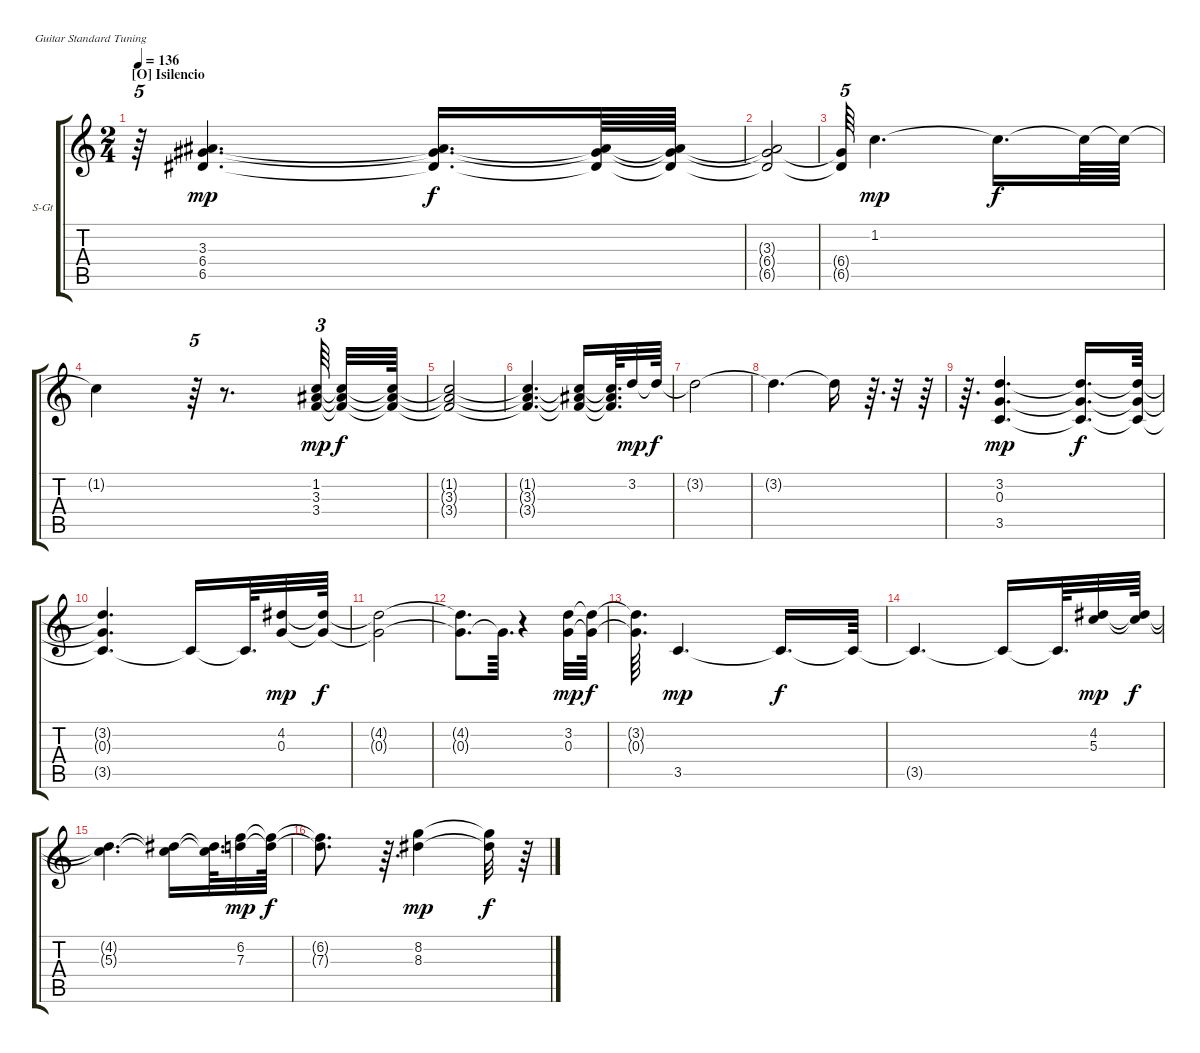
\bracketExtendMode groupsimilarinstruments
\firstSystemTrackNameOrientation horizontal
\otherSystemsTrackNameOrientation horizontal
\track ("cama," "S-Gt") {solo instrument synthstrings1}
\staff {score tabs}
\tuning (E4 B3 G3 D3 A2 E2)
\displaytranspose 12
\ts (2 4)
\section ("O" "Isilencio")
\tempo 136
\clef g2
\ks c
r.64{tu (5 4) dy f} (3.3 6.4 6.5).4{d dy mp} (3.3{t} 6.4{t} 6.5{t}).16{d dy f} (3.3{t} 6.4{t} 6.5{t}).64 (3.3{t} 6.4{t} 6.5{t}).64 |
(3.3{t} 6.4{t} 6.5{t}).2 |
(6.4{t} 6.5{t}).64{tu (5 4)} 1.2.4{d dy mp} 1.2{t}.16{d dy f} 1.2{t}.64 1.2{t}.64 |
1.2{t}.4 r.64{tu (5 4)} r.8{d} (1.2 3.3 3.4).64{tu (3 2) dy mp} (1.2{t} 3.3{t} 3.4{t}).32{dy f} (1.2{t} 3.3{t} 3.4{t}).64 |
(1.2{t} 3.3{t} 3.4{t}).2 |
(1.2{t} 3.3{t} 3.4{t}).4{d} (1.2{t} 3.3{t} 3.4{t}).16 (1.2{t} 3.3{t} 3.4{t}).64{d} 3.2.32{dy mp} 3.2{t}.64{dy f} |
3.2{t}.2 |
3.2{t}.4{d} 3.2{t}.16 r.64{d} r.32 r.64 |
r.64{d} (3.2 0.3 3.5).4{d dy mp} (3.2{t} 0.3{t} 3.5{t}).16{d dy f} (3.2{t} 0.3{t} 3.5{t}).64 |
(3.2{t} 0.3{t} 3.5{t}).4{d} 3.5{t}.16 3.5{t}.64{d} (4.2 0.3).32{dy mp} (4.2{t} 0.3{t}).64{dy f} |
(4.2{t} 0.3{t}).2 |
(4.2{t} 0.3{t}).8{d} 0.3{t}.64{d} r.4 (3.2 0.3).32{dy mp} (3.2{t} 0.3{t}).64{dy f} |
(3.2{t} 0.3{t}).64{d} 3.5.4{d dy mp} 3.5{t}.16{d dy f} 3.5{t}.64 |
3.5{t}.4{d} 3.5{t}.16 3.5{t}.64{d} (4.2 5.3).32{dy mp} (4.2{t} 5.3{t}).64{dy f} |
(4.2{t} 5.3{t}).4{d} (4.2{t} 5.3{t}).16 (4.2{t} 5.3{t}).64{d} (6.2 7.3).32{dy mp} (6.2{t} 7.3{t}).64{dy f} |
(6.2{t} 7.3{t}).8{d} r.64{d} (8.2 8.3).4{dy mp} (8.2{t} 8.3{t}).32{dy f} r.64
